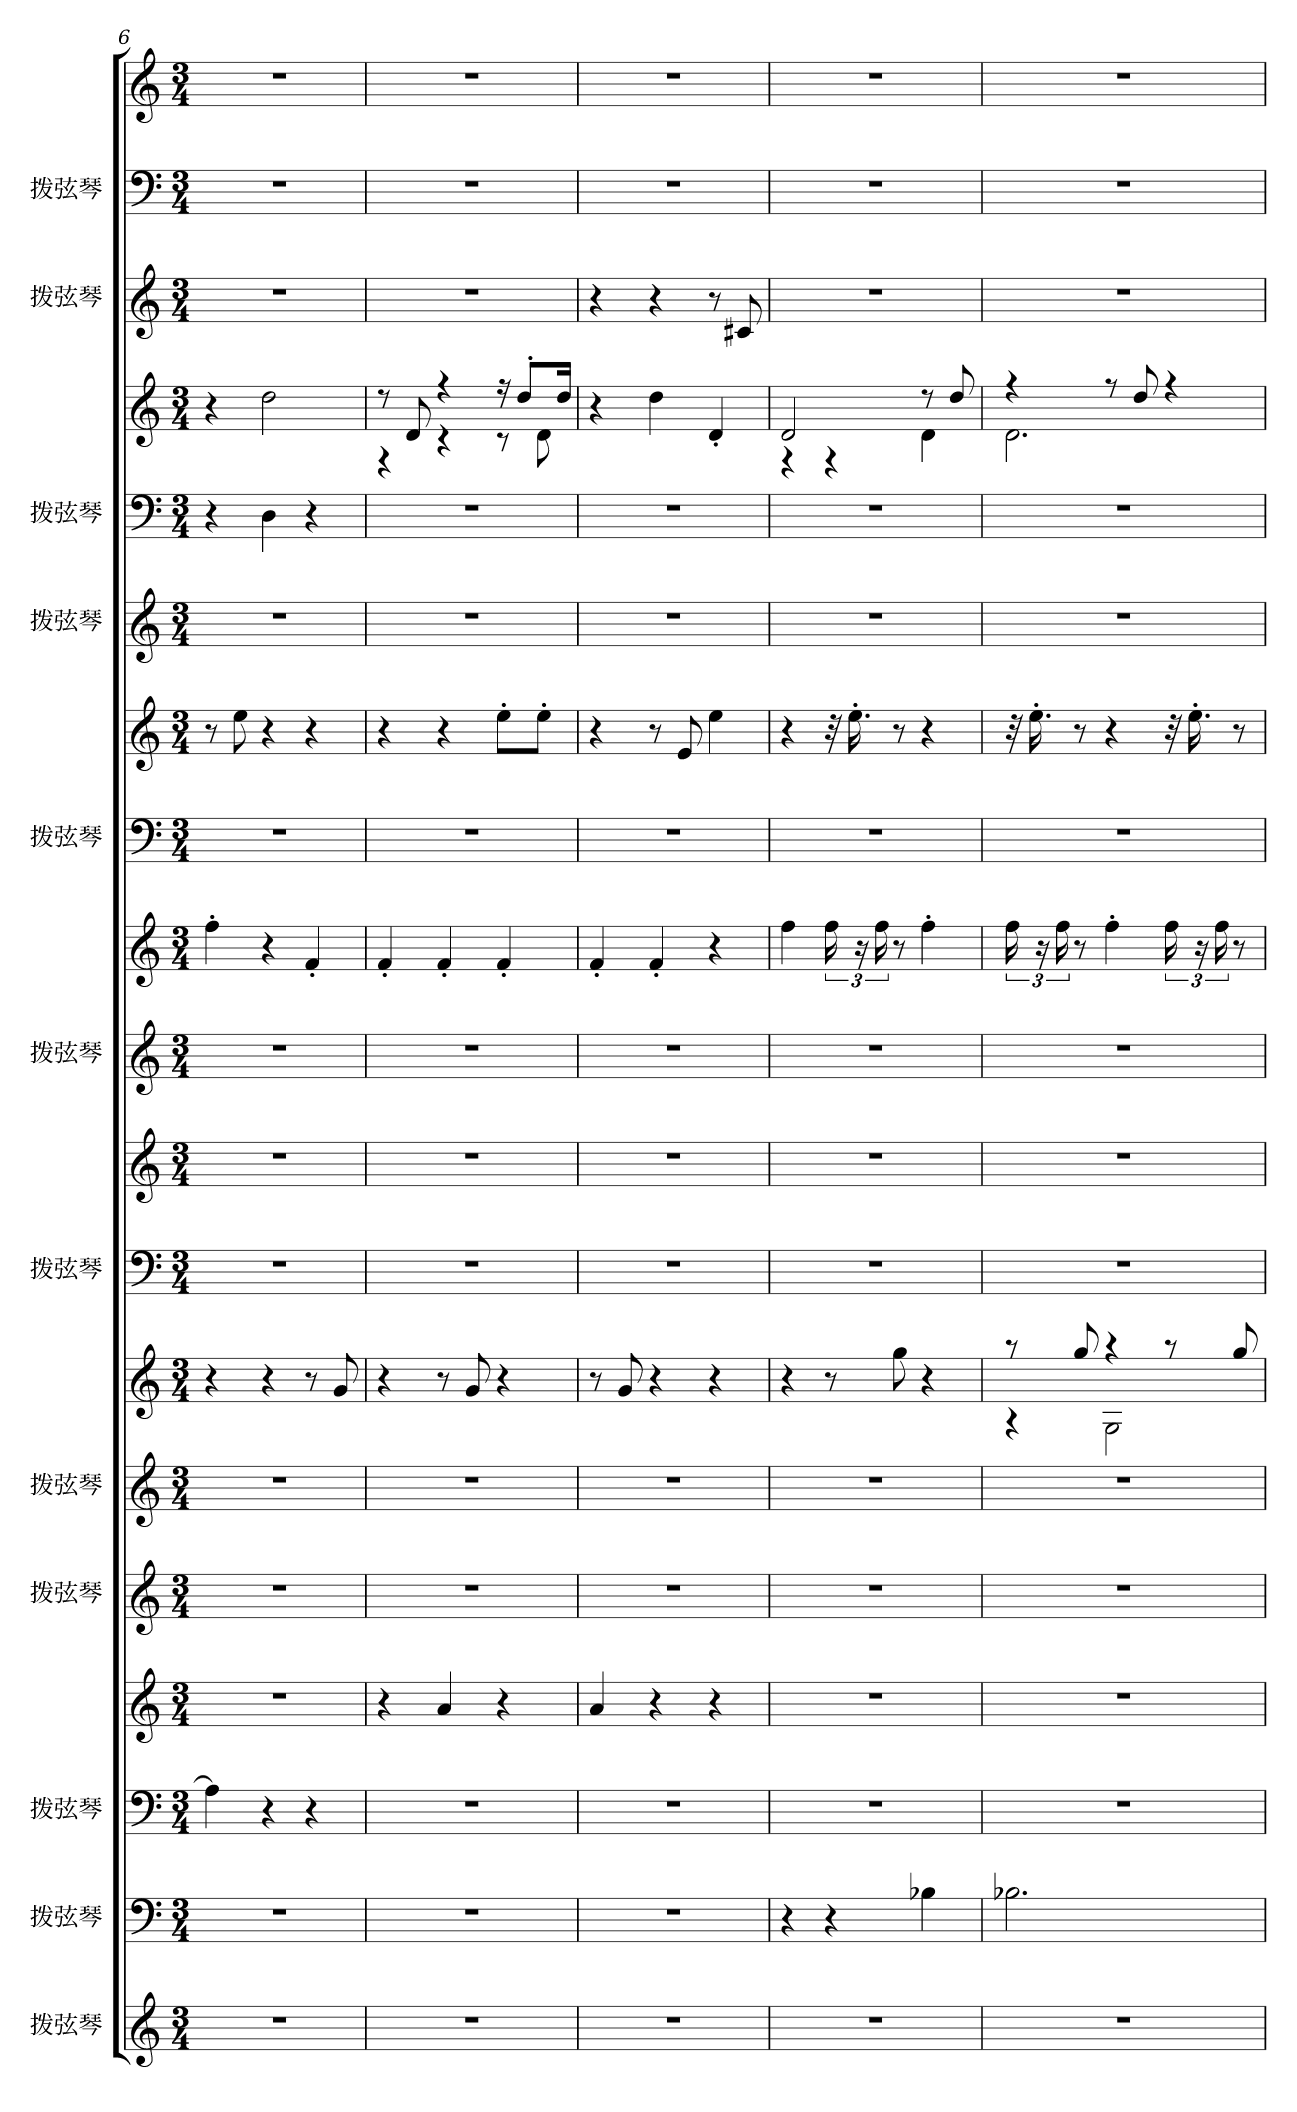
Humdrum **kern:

**kern	**kern	**kern	**kern	**kern	**kern	**kern	**kern	**kern	**kern	**kern	**kern	**kern	**kern	**kern	**kern	**kern	**kern	**kern
*part12	*part11	*part10	*part10	*part9	*part8	*part8	*part7	*part7	*part6	*part6	*part5	*part5	*part4	*part3	*part3	*part2	*part1	*part1
*staff19	*staff18	*staff17	*staff16	*staff15	*staff14	*staff13	*staff12	*staff11	*staff10	*staff9	*staff8	*staff7	*staff6	*staff5	*staff4	*staff3	*staff2	*staff1
*I"拨弦琴	*I"拨弦琴	*I"拨弦琴	*	*I"拨弦琴	*I"拨弦琴	*	*I"拨弦琴	*	*I"拨弦琴	*	*I"拨弦琴	*	*I"拨弦琴	*I"拨弦琴	*	*I"拨弦琴	*I"拨弦琴	*
!!LO:PB:g=z
*clefG2	*clefF4	*clefF4	*clefG2	*clefG2	*clefG2	*clefG2	*clefF4	*clefG2	*clefG2	*clefG2	*clefF4	*clefG2	*clefG2	*clefF4	*clefG2	*clefG2	*clefF4	*clefG2
*k[]	*k[]	*k[]	*k[]	*k[]	*k[]	*k[]	*k[]	*k[]	*k[]	*k[]	*k[]	*k[]	*k[]	*k[]	*k[]	*k[]	*k[]	*k[]
*M3/4	*M3/4	*M3/4	*M3/4	*M3/4	*M3/4	*M3/4	*M3/4	*M3/4	*M3/4	*M3/4	*M3/4	*M3/4	*M3/4	*M3/4	*M3/4	*M3/4	*M3/4	*M3/4
=6	=6	=6	=6	=6	=6	=6	=6	=6	=6	=6	=6	=6	=6	=6	=6	=6	=6	=6
2.r	2.r	4A\]	2.r	2.r	2.r	4r	2.r	2.r	2.r	4ff'\	2.r	8r	2.r	4r	4r	2.r	2.r	2.r
.	.	.	.	.	.	.	.	.	.	.	.	8ee\	.	.	.	.	.	.
.	.	4r	.	.	.	4r	.	.	.	4r	.	4r	.	4D\	2dd\	.	.	.
.	.	4r	.	.	.	8r	.	.	.	4f'/	.	4r	.	4r	.	.	.	.
.	.	.	.	.	.	8g/	.	.	.	.	.	.	.	.	.	.	.	.
=7	=7	=7	=7	=7	=7	=7	=7	=7	=7	=7	=7	=7	=7	=7	=7	=7	=7	=7
*	*	*	*	*	*	*	*	*	*	*	*	*	*	*	*^	*	*	*
2.r	2.r	2.r	4r	2.r	2.r	4r	2.r	2.r	2.r	4f'/	2.r	4r	2.r	2.r	8r	4r	2.r	2.r	2.r
.	.	.	.	.	.	.	.	.	.	.	.	.	.	.	8d/	.	.	.	.
.	.	.	4a/	.	.	8r	.	.	.	4f'/	.	4r	.	.	4r	4r	.	.	.
.	.	.	.	.	.	8g/	.	.	.	.	.	.	.	.	.	.	.	.	.
.	.	.	4r	.	.	4r	.	.	.	4f'/	.	8ee'\L	.	.	16r	8r	.	.	.
.	.	.	.	.	.	.	.	.	.	.	.	.	.	.	8dd'/L	.	.	.	.
.	.	.	.	.	.	.	.	.	.	.	.	8ee'\J	.	.	.	8d\	.	.	.
.	.	.	.	.	.	.	.	.	.	.	.	.	.	.	16dd/Jk	.	.	.	.
*	*	*	*	*	*	*	*	*	*	*	*	*	*	*	*v	*v	*	*	*
=8	=8	=8	=8	=8	=8	=8	=8	=8	=8	=8	=8	=8	=8	=8	=8	=8	=8	=8
2.r	2.r	2.r	4a/	2.r	2.r	8r	2.r	2.r	2.r	4f'/	2.r	4r	2.r	2.r	4r	4r	2.r	2.r
.	.	.	.	.	.	8g/	.	.	.	.	.	.	.	.	.	.	.	.
.	.	.	4r	.	.	4r	.	.	.	4f'/	.	8r	.	.	4dd\	4r	.	.
.	.	.	.	.	.	.	.	.	.	.	.	8e/	.	.	.	.	.	.
.	.	.	4r	.	.	4r	.	.	.	4r	.	4ee\	.	.	4d'/	8r	.	.
.	.	.	.	.	.	.	.	.	.	.	.	.	.	.	.	8c#X/	.	.
=9	=9	=9	=9	=9	=9	=9	=9	=9	=9	=9	=9	=9	=9	=9	=9	=9	=9	=9
*	*	*	*	*	*	*	*	*	*	*	*	*	*	*	*^	*	*	*
2.r	4r	2.r	2.r	2.r	2.r	4r	2.r	2.r	2.r	4ff\	2.r	4r	2.r	2.r	2d/	4r	2.r	2.r	2.r
.	4r	.	.	.	.	8r	.	.	.	24ff\	.	32r	.	.	.	4r	.	.	.
.	.	.	.	.	.	.	.	.	.	.	.	16.ee'\	.	.	.	.	.	.	.
.	.	.	.	.	.	.	.	.	.	24r	.	.	.	.	.	.	.	.	.
.	.	.	.	.	.	.	.	.	.	24ff\	.	.	.	.	.	.	.	.	.
.	.	.	.	.	.	8gg\	.	.	.	8r	.	8r	.	.	.	.	.	.	.
.	4B-X\	.	.	.	.	4r	.	.	.	4ff'\	.	4r	.	.	8r	4d\	.	.	.
.	.	.	.	.	.	.	.	.	.	.	.	.	.	.	8dd/	.	.	.	.
!!LO:PB:g=z
=10	=10	=10	=10	=10	=10	=10	=10	=10	=10	=10	=10	=10	=10	=10	=10	=10	=10	=10	=10
*	*	*	*	*	*	*^	*	*	*	*	*	*	*	*	*	*	*	*	*
2.r	2.B-X\	2.r	2.r	2.r	2.r	8r	4r	2.r	2.r	2.r	24ff\	2.r	32r	2.r	2.r	4r	2.d\	2.r	2.r	2.r
.	.	.	.	.	.	.	.	.	.	.	.	.	16.ee'\	.	.	.	.	.	.	.
.	.	.	.	.	.	.	.	.	.	.	24r	.	.	.	.	.	.	.	.	.
.	.	.	.	.	.	.	.	.	.	.	24ff\	.	.	.	.	.	.	.	.	.
.	.	.	.	.	.	8gg/	.	.	.	.	8r	.	8r	.	.	.	.	.	.	.
.	.	.	.	.	.	4r	2G\	.	.	.	4ff'\	.	4r	.	.	8r	.	.	.	.
.	.	.	.	.	.	.	.	.	.	.	.	.	.	.	.	8dd/	.	.	.	.
.	.	.	.	.	.	8r	.	.	.	.	24ff\	.	32r	.	.	4r	.	.	.	.
.	.	.	.	.	.	.	.	.	.	.	.	.	16.ee'\	.	.	.	.	.	.	.
.	.	.	.	.	.	.	.	.	.	.	24r	.	.	.	.	.	.	.	.	.
.	.	.	.	.	.	.	.	.	.	.	24ff\	.	.	.	.	.	.	.	.	.
.	.	.	.	.	.	8gg/	.	.	.	.	8r	.	8r	.	.	.	.	.	.	.
*	*	*	*	*	*	*v	*v	*	*	*	*	*	*	*	*	*v	*v	*	*	*
=	=	=	=	=	=	=	=	=	=	=	=	=	=	=	=	=	=	=
*-	*-	*-	*-	*-	*-	*-	*-	*-	*-	*-	*-	*-	*-	*-	*-	*-	*-	*-
